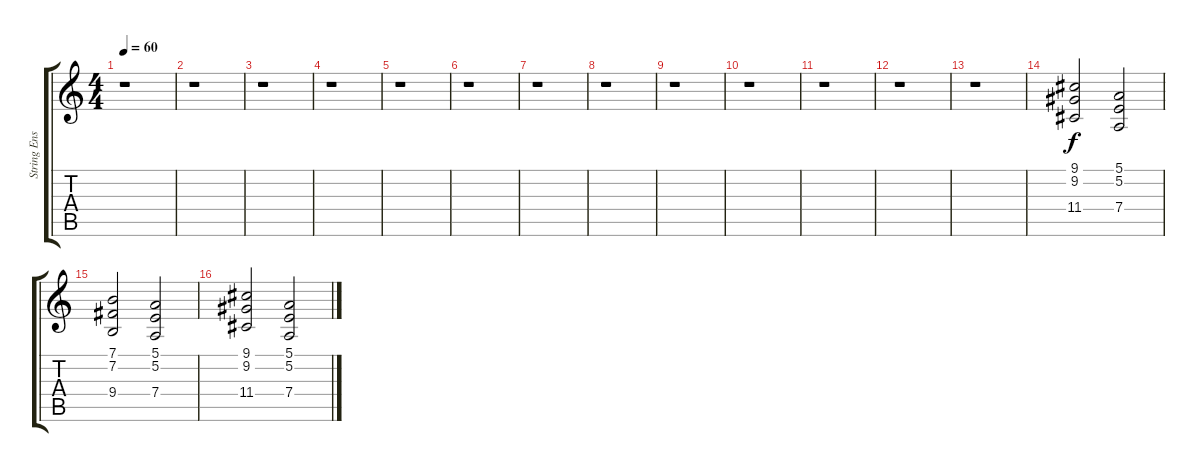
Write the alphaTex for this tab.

\track ("String Ensemble" "String Ens") {instrument stringensemble1}
\staff {score tabs}
\tuning (E4 B3 G3 D3 A2 E2) {hide}
\ts (4 4)
\tempo 60
\clef g2
\ks c
r.1{dy f} |
r.1 |
r.1 |
r.1 |
r.1 |
r.1 |
r.1 |
r.1 |
r.1 |
r.1 |
r.1 |
r.1 |
r.1 |
(9.1 9.2 11.4).2 (5.1 5.2 7.4).2 |
(7.1 7.2 9.4).2 (5.1 5.2 7.4).2 |
(9.1 9.2 11.4).2 (5.1 5.2 7.4).2
